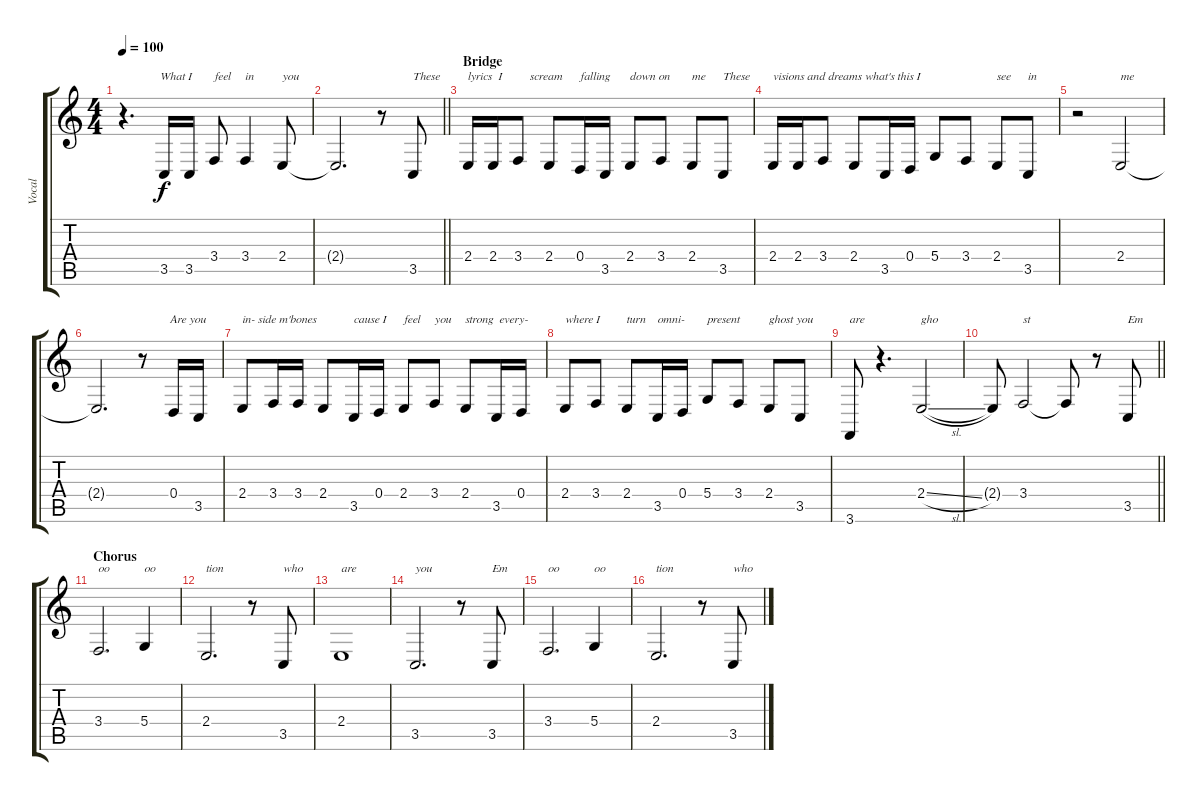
\track ("Vocal" "Vocal") {instrument cello}
\staff {score tabs}
\tuning (E4 B3 G3 D3 A2 D2) {hide}
\ts (4 4)
\tempo 100
\clef g2
\ks c
r.4{d txt "            What I" dy f} 3.5.16 3.5.16 3.4.8{txt "feel"} 3.4.4{txt "in"} 2.4.8{txt "you"} |
\barLineRight lightlight
2.4{t}.2{d} r.8 3.5.8{txt "These"} |
\section ("" "Bridge")
2.4.16{txt "lyrics  I"} 2.4.16 3.4.8{txt "    scream"} 2.4.8 0.4.16{txt "falling"} 3.5.16 2.4.8{txt "down on"} 3.4.8 2.4.8{txt "me"} 3.5.8{txt "These"} |
2.4.16{txt "visions and dreams what's this I "} 2.4.16 3.4.8 2.4.8 3.5.16 0.4.16 5.4.8 3.4.8 2.4.8{txt "see"} 3.5.8{txt "in"} |
r.2 2.4.2{txt "me"} |
2.4{t}.2{d} r.8{txt "         Are you "} 0.4.16 3.5.16 |
2.4.8{txt "in- side m'bones"} 3.4.16 3.4.16 2.4.8 3.5.16{txt "cause I"} 0.4.16 2.4.8{txt "feel"} 3.4.8{txt "you"} 2.4.8{txt "strong  every-"} 3.5.16 0.4.16 |
2.4.8{txt "where I"} 3.4.8 2.4.8{txt "turn"} 3.5.16{txt "omni-"} 0.4.16 5.4.8{txt "present"} 3.4.8 2.4.8{txt "ghost you"} 3.5.8 |
3.6.8{txt "are"} r.4{d} 2.4{sl}.2{txt "gho"} |
\barLineRight lightlight
2.4{t}.8 3.4.2{txt "st"} 3.4{t}.8 r.8 3.5.8{txt "Em"} |
\section ("" "Chorus")
3.4.2{d txt "oo"} 5.4.4{txt "oo"} |
2.4.2{d txt "tion"} r.8 3.5.8{txt "who"} |
2.4.1{txt "are"} |
3.5.2{d txt "you"} r.8 3.5.8{txt "Em"} |
3.4.2{d txt "oo"} 5.4.4{txt "oo"} |
2.4.2{d txt "tion"} r.8 3.5.8{txt "who"}
